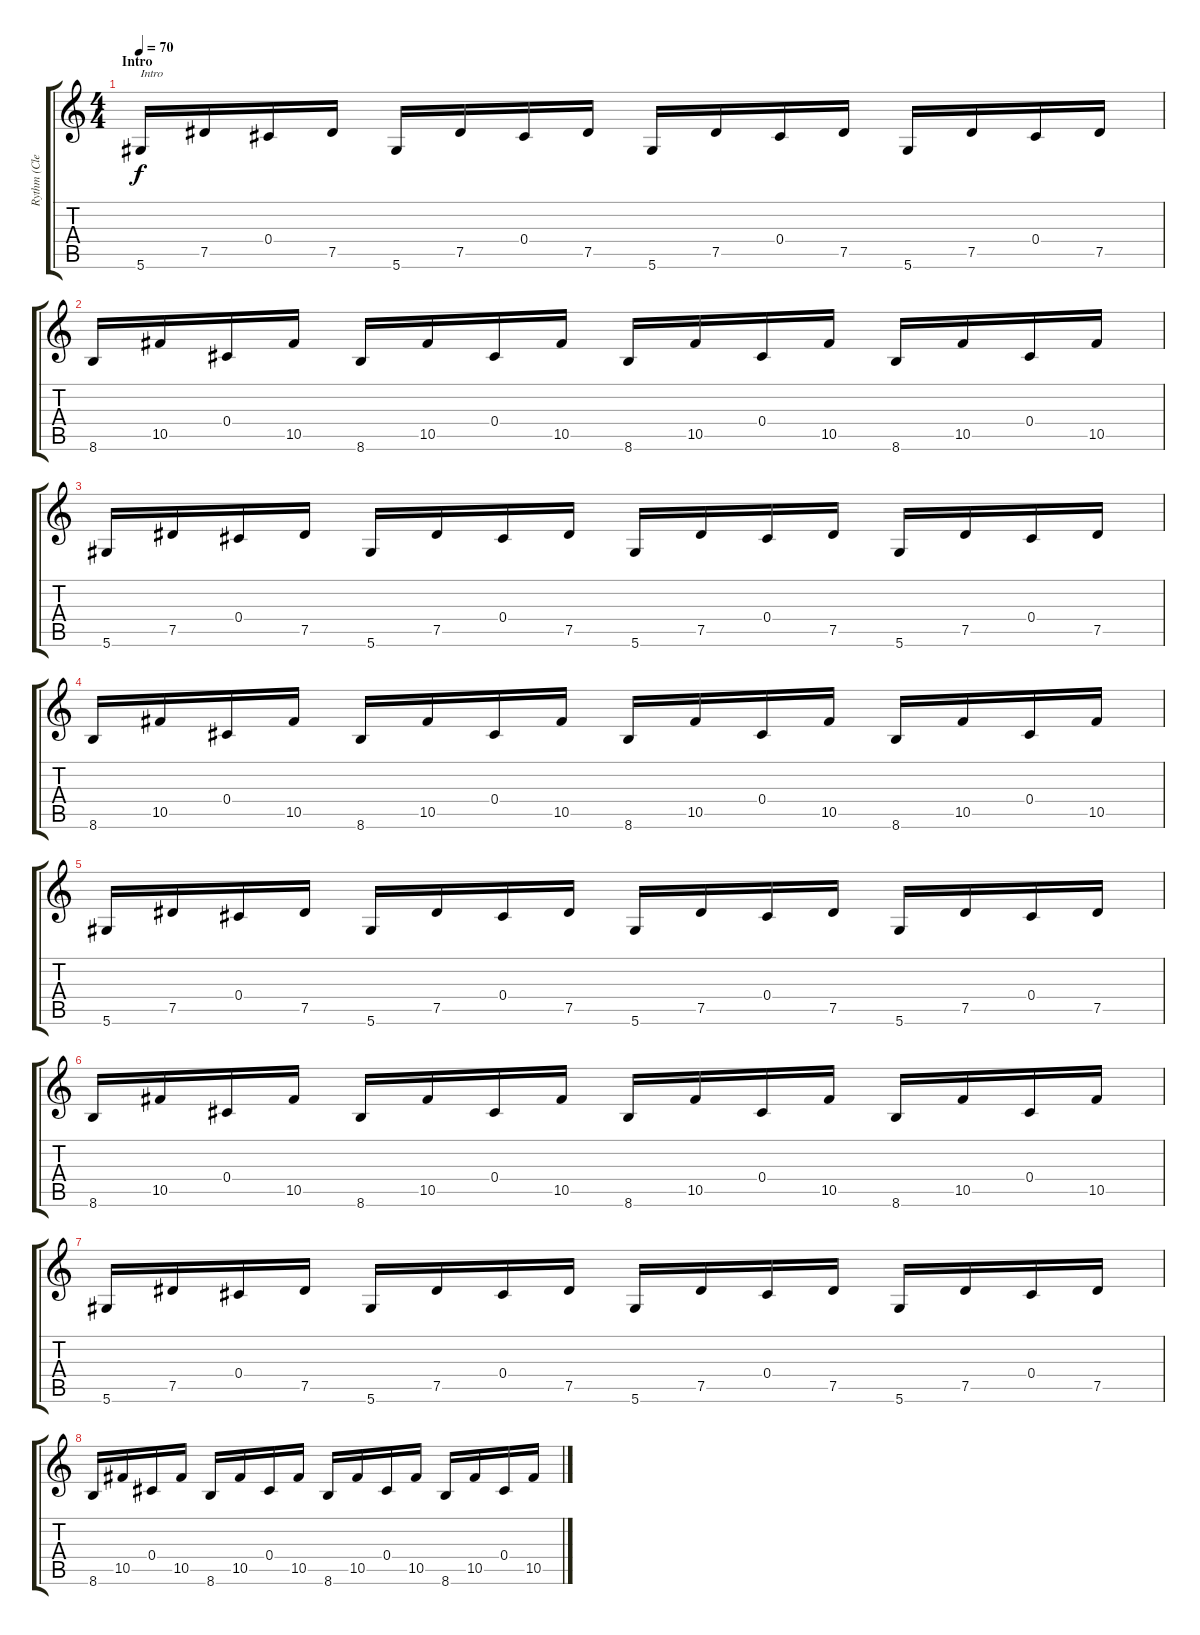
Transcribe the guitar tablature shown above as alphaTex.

\track ("Rythm (Clean)" "Rythm (Cle") {instrument electricguitarjazz}
\staff {score tabs}
\tuning (Eb4 Bb3 Gb3 Db3 Ab2 Eb2) {hide}
\ts (4 4)
\section ("" "Intro")
\tempo 70
\clef g2
\ks c
5.6.16{txt "Intro" dy f instrument electricguitarjazz} 7.5.16 0.4.16 7.5.16 5.6.16 7.5.16 0.4.16 7.5.16 5.6.16 7.5.16 0.4.16 7.5.16 5.6.16 7.5.16 0.4.16 7.5.16 |
8.6.16{txt ""} 10.5.16 0.4.16 10.5.16 8.6.16 10.5.16 0.4.16 10.5.16 8.6.16 10.5.16 0.4.16 10.5.16 8.6.16 10.5.16 0.4.16 10.5.16 |
5.6.16 7.5.16 0.4.16 7.5.16 5.6.16 7.5.16 0.4.16 7.5.16 5.6.16 7.5.16 0.4.16 7.5.16 5.6.16 7.5.16 0.4.16 7.5.16 |
8.6.16 10.5.16 0.4.16 10.5.16 8.6.16 10.5.16 0.4.16 10.5.16 8.6.16 10.5.16 0.4.16 10.5.16 8.6.16 10.5.16 0.4.16 10.5.16 |
5.6.16 7.5.16 0.4.16 7.5.16 5.6.16 7.5.16 0.4.16 7.5.16 5.6.16 7.5.16 0.4.16 7.5.16 5.6.16 7.5.16 0.4.16 7.5.16 |
8.6.16 10.5.16 0.4.16 10.5.16 8.6.16 10.5.16 0.4.16 10.5.16 8.6.16 10.5.16 0.4.16 10.5.16 8.6.16 10.5.16 0.4.16 10.5.16 |
5.6.16 7.5.16 0.4.16 7.5.16 5.6.16 7.5.16 0.4.16 7.5.16 5.6.16 7.5.16 0.4.16 7.5.16 5.6.16 7.5.16 0.4.16 7.5.16 |
8.6.16 10.5.16 0.4.16 10.5.16 8.6.16 10.5.16 0.4.16 10.5.16 8.6.16 10.5.16 0.4.16 10.5.16 8.6.16 10.5.16 0.4.16 10.5.16
